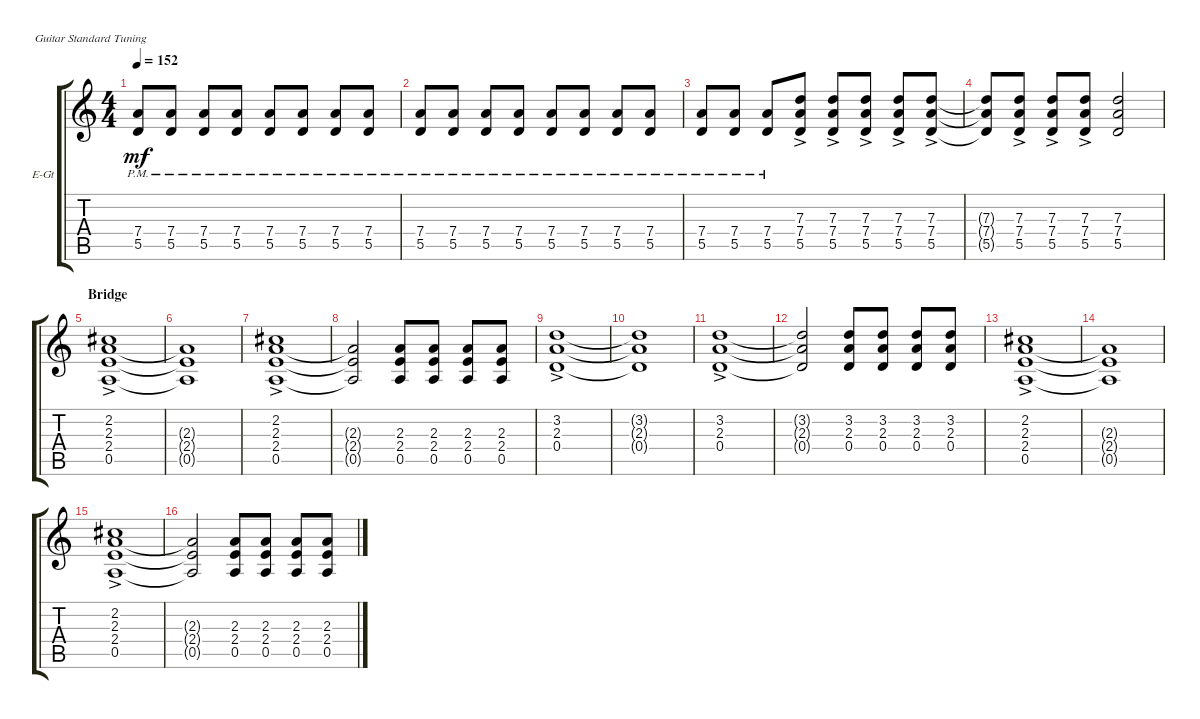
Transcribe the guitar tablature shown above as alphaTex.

\bracketExtendMode groupsimilarinstruments
\firstSystemTrackNameOrientation horizontal
\otherSystemsTrackNameOrientation horizontal
\track ("Guitar 1" "E-Gt") {instrument distortionguitar}
\staff {score tabs}
\tuning (E4 B3 G3 D3 A2 E2)
\ts (4 4)
\tempo 152
\clef g2
\ks c
(7.4{pm} 5.5{pm}).8{dy mf} (7.4{pm} 5.5{pm}).8 (7.4{pm} 5.5{pm}).8 (7.4{pm} 5.5{pm}).8 (7.4{pm} 5.5{pm}).8 (7.4{pm} 5.5{pm}).8 (7.4{pm} 5.5{pm}).8 (7.4{pm} 5.5{pm}).8 |
(7.4{pm} 5.5{pm}).8 (7.4{pm} 5.5{pm}).8 (7.4{pm} 5.5{pm}).8 (7.4{pm} 5.5{pm}).8 (7.4{pm} 5.5{pm}).8 (7.4{pm} 5.5{pm}).8 (7.4{pm} 5.5{pm}).8 (7.4{pm} 5.5{pm}).8 |
(7.4{pm} 5.5{pm}).8 (7.4{pm} 5.5{pm}).8 (7.4{pm} 5.5{pm}).8 (7.4{ac} 5.5{ac} 7.3).8 (7.4{ac} 5.5{ac} 7.3).8 (7.4{ac} 5.5{ac} 7.3).8 (5.5{ac} 7.4{ac} 7.3).8 (7.3{ac} 7.4{ac} 5.5{ac}).8 |
(7.3{t} 7.4{t} 5.5{t}).8 (5.5{ac} 7.4{ac} 7.3{ac}).8 (7.3{ac} 7.4{ac} 5.5{ac}).8 (5.5{ac} 7.4{ac} 7.3{ac}).8 (5.5 7.4 7.3).2 |
\section ("" "Bridge")
(0.5{ac} 2.4{ac} 2.3{ac} 2.2{ac}).1 |
(0.5{t} 2.4{t} 2.3{t}).1 |
(0.5{ac} 2.4{ac} 2.3{ac} 2.2{ac}).1 |
(0.5{t} 2.4{t} 2.3{t}).2 (2.3 2.4 0.5).8 (2.3 2.4 0.5).8 (2.3 2.4 0.5).8 (2.3 2.4 0.5).8 |
(0.4{ac} 2.3{ac} 3.2{ac}).1 |
(0.4{t} 2.3{t} 3.2{t}).1 |
(0.4{ac} 2.3{ac} 3.2{ac}).1 |
(0.4{t} 2.3{t} 3.2{t}).2 (3.2 2.3 0.4).8 (0.4 3.2 2.3).8 (3.2 2.3 0.4).8 (0.4 3.2 2.3).8 |
(0.5{ac} 2.4{ac} 2.3{ac} 2.2{ac}).1 |
(0.5{t} 2.4{t} 2.3{t}).1 |
(0.5{ac} 2.4{ac} 2.3{ac} 2.2{ac}).1 |
(0.5{t} 2.4{t} 2.3{t}).2 (2.3 2.4 0.5).8 (2.3 2.4 0.5).8 (2.3 2.4 0.5).8 (2.3 2.4 0.5).8
